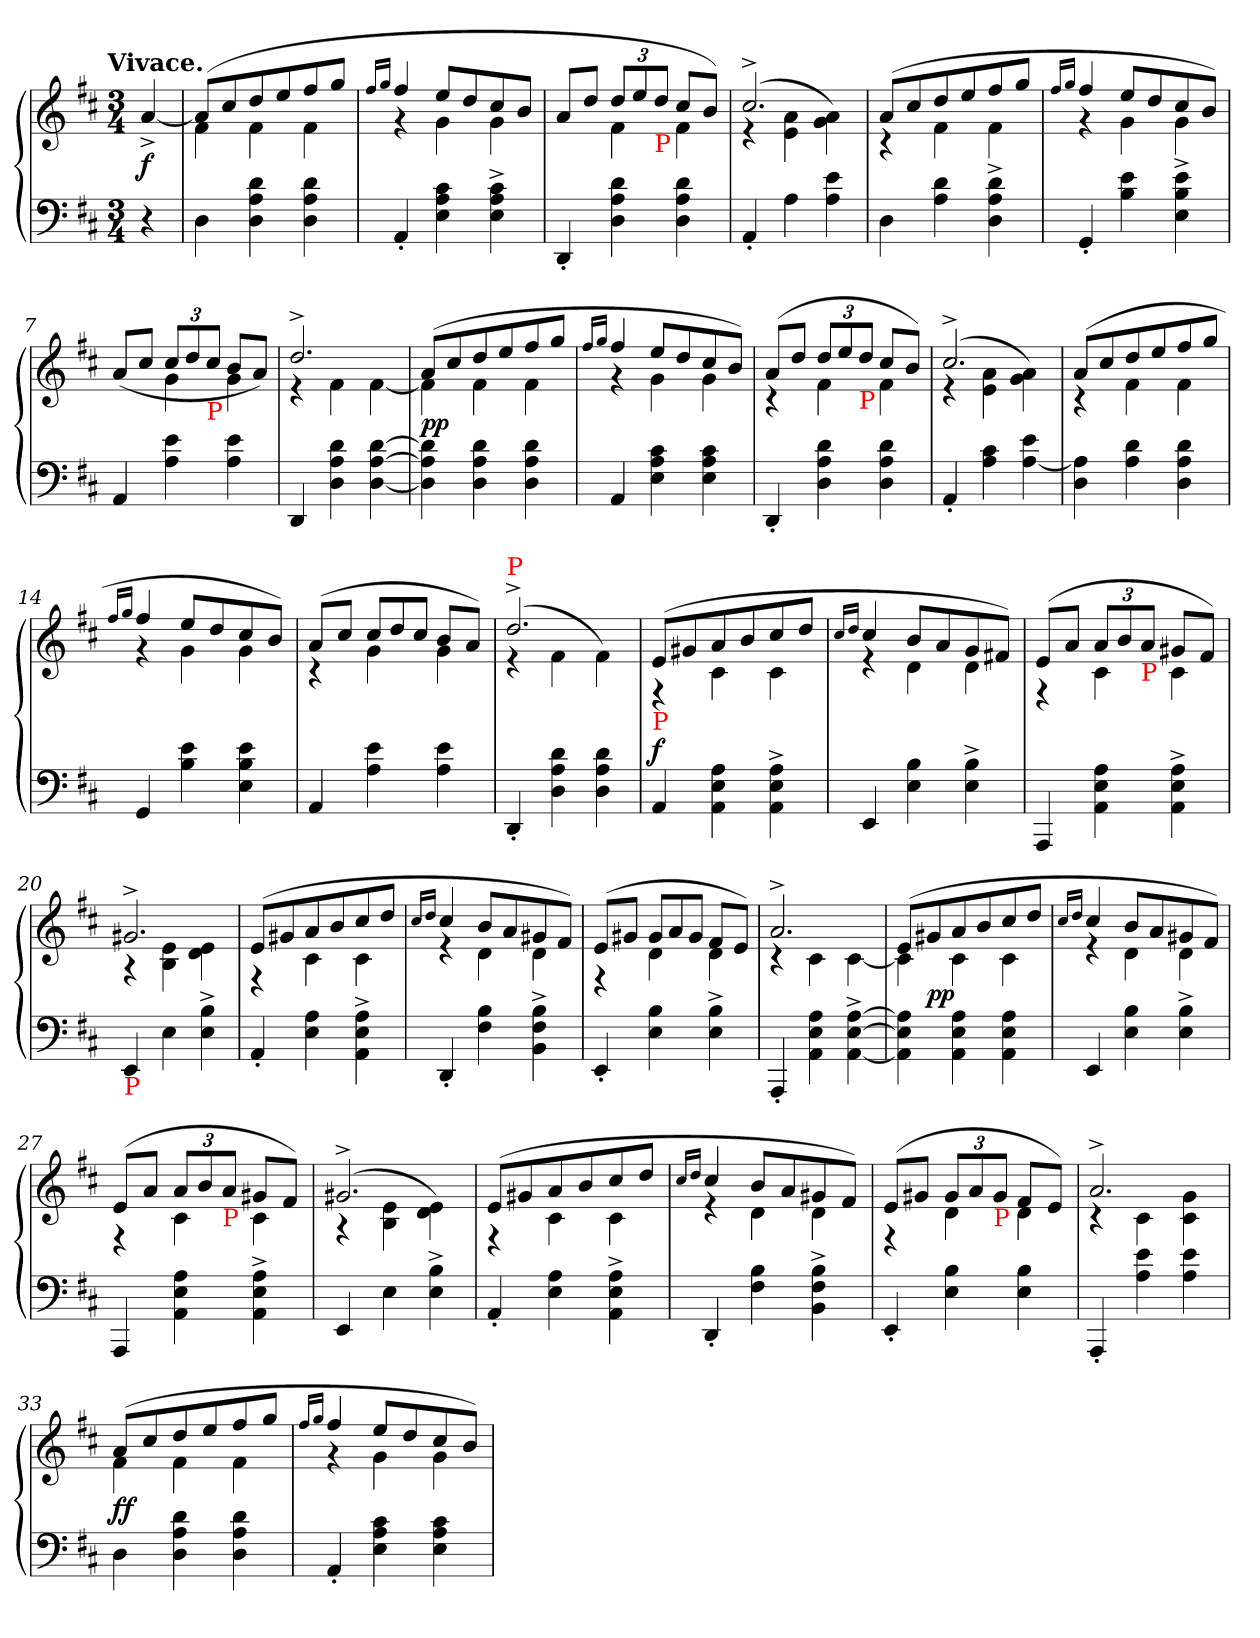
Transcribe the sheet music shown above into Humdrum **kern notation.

**kern	**kern	**dynam
*part1	*part1	*part1
*staff2	*staff1	*staff1/2
*clefF4	*clefG2	*
*k[f#c#]	*k[f#c#]	*
*D:	*D:	*
!!LO:TX:omd:t=Vivace.
*M3/4	*M3/4	*
*MM164	*MM164	*
=	=	=
4r	[4a^>	f
=1	=1	=1
*	*^	*
4D	(>8aL]	4f#	.
.	8cc#	.	.
4d 4A 4D	8dd	4f#	.
.	8ee	.	.
4d 4A 4D	8ff#	4f#	.
.	8ggJ	.	.
=2	=2	=2	=2
.	16qff#/LL	.	.
.	16qgg/JJ	.	.
4AA'	4ff#	4rg	.
4c# 4A 4E	8eeL	4g	.
.	8dd	.	.
4c#^ 4A^ 4E^	8cc#	4g	.
.	8bJ	.	.
=3	=3	=3	=3
4DD'	8a/L	4ryy	.
.	8ddJ	.	.
*	*Xbrackettup	*	*
4d 4A 4D	12ddL	4f#	.
.	12ee	.	.
!	!LO:TX:b:color=red:t=P	!	!
.	12ddJ	.	.
4d 4A 4D	8cc#L	4f#	.
.	8bJ)	.	.
=4	=4	=4	=4
4AA'	(>2.cc#^	4re	.
4A	.	4a 4e	.
4e 4A	.	4a 4g)	.
=5	=5	=5	=5
4D	(>8aL	4rc	.
.	8cc#	.	.
4d 4A	8dd	4f#	.
.	8ee	.	.
4d^ 4A^ 4D^	8ff#	4f#	.
.	8ggJ	.	.
=6	=6	=6	=6
.	16qff#/LL	.	.
.	16qgg/JJ	.	.
4GG'	4ff#	4rg	.
4e 4B	8eeL	4g	.
.	8dd	.	.
4e^ 4B^ 4E^	8cc#	4g	.
.	8bJ)	.	.
=7	=7	=7	=7
4AA	(>8a/L	4ryy	.
.	8cc#J	.	.
4e 4A	12cc#L	4g	.
.	12dd	.	.
!	!LO:TX:b:color=red:t=P	!	!
.	12cc#J	.	.
4e 4A	8bL	4g	.
.	8aJ)	.	.
=8	=8	=8	=8
4DD	2.dd^	4re	.
4d 4A 4D	.	4f#	.
[4d [4A [4D	.	[4f#	.
=9	=9	=9	=9
4d] 4A] 4D]	(>8aL	4f#]	pp
.	8cc#	.	.
4d 4A 4D	8dd	4f#	.
.	8ee	.	.
4d 4A 4D	8ff#	4f#	.
.	8ggJ	.	.
=10	=10	=10	=10
.	16qff#/LL	.	.
.	16qgg/JJ	.	.
4AA	4ff#	4rg	.
4c# 4A 4E	8eeL	4g	.
.	8dd	.	.
4c# 4A 4E	8cc#	4g	.
.	8bJ)	.	.
=11	=11	=11	=11
4DD'	(>8aL	4rc	.
.	8ddJ	.	.
4d 4A 4D	12ddL	4f#	.
.	12ee	.	.
!	!LO:TX:b:color=red:t=P	!	!
.	12ddJ	.	.
4d 4A 4D	8cc#L	4f#	.
.	8bJ)	.	.
=12	=12	=12	=12
4AA'	(>2.cc#^	4re	.
4c# 4A	.	4a 4e	.
4e [4A	.	4a 4g)	.
=13	=13	=13	=13
4A] 4D	(>8aL	4rc	.
.	8cc#	.	.
4d 4A	8dd	4f#	.
.	8ee	.	.
4d 4A 4D	8ff#	4f#	.
.	8ggJ	.	.
=14	=14	=14	=14
.	16qff#/LL	.	.
.	16qgg/JJ	.	.
4GG	4ff#	4rg	.
4e 4B	8eeL	4g	.
.	8dd	.	.
4e 4B 4E	8cc#	4g	.
.	8bJ)	.	.
=15	=15	=15	=15
4AA	(>8aL	4rc	.
.	8cc#J	.	.
*	*Xtuplet	*	*
4e 4A	12cc#L	4g	.
.	12dd	.	.
.	12cc#J	.	.
4e 4A	8bL	4g	.
.	8aJ)	.	.
=16	=16	=16	=16
!	!LO:TX:a:color=red:t=P	!	!
4DD'	(>2.dd^	4re	.
4d 4A 4D	.	4f#	.
4d 4A 4D	.	4f#)	.
=17	=17	=17	=17
!	!LO:TX:b:color=red:t=P	!	!
4AA	(>8eL	4rF	f
.	8g#X	.	.
4A 4E 4AA	8a	4c#	.
.	8b	.	.
4A^ 4E^ 4AA^	8cc#	4c#	.
.	8ddJ	.	.
=18	=18	=18	=18
.	16qcc#/LL	.	.
.	16qdd/JJ	.	.
4EE	4cc#	4re	.
4B 4E	8bL	4d	.
.	8a	.	.
4B^ 4E^	8g	4d	.
.	8f#XJ)	.	.
=19	=19	=19	=19
4AAA	(>8eL	4rF	.
.	8aJ	.	.
*	*tuplet	*	*
4A 4E 4AA	12aL	4c#	.
.	12b	.	.
!	!LO:TX:b:color=red:t=P	!	!
.	12aJ	.	.
4A^ 4E^ 4AA^	8g#XL	4c#	.
.	8f#J)	.	.
=20	=20	=20	=20
!LO:TX:b:color=red:t=P	!	!	!
4EE	2.g#X^	4rA	.
4E	.	4e 4B	.
4B^ 4E^	.	4e 4d	.
=21	=21	=21	=21
4AA'	(>8eL	4rF	.
.	8g#X	.	.
4A 4E	8a	4c#	.
.	8b	.	.
4A^ 4E^ 4AA^	8cc#	4c#	.
.	8ddJ	.	.
=22	=22	=22	=22
.	16qcc#/LL	.	.
.	16qdd/JJ	.	.
4DD'	4cc#	4re	.
4B 4F#	8bL	4d	.
.	8a	.	.
4B^ 4F#^ 4BB^	8g#X	4d	.
.	8f#J)	.	.
=23	=23	=23	=23
4EE'	(>8eL	4rF	.
.	8g#XJ	.	.
*	*Xtuplet	*	*
4B 4E	12g#L	4d	.
.	12a	.	.
.	12g#J	.	.
4B^ 4E^	8f#L	4d	.
.	8eJ)	.	.
=24	=24	=24	=24
4AAA'	2.a^	4rc	.
4A 4E 4AA	.	4c#	.
[4A^ [4E^ [4AA^	.	[4c#	.
=25	=25	=25	=25
4A] 4E] 4AA]	(>8eL	4c#]	.
.	8g#X	.	pp
4A 4E 4AA	8a	4c#	.
.	8b	.	.
4A 4E 4AA	8cc#	4c#	.
.	8ddJ	.	.
=26	=26	=26	=26
.	16qcc#/LL	.	.
.	16qdd/JJ	.	.
4EE	4cc#	4re	.
4B 4E	8bL	4d	.
.	8a	.	.
4B^ 4E^	8g#X	4d	.
.	8f#J)	.	.
=27	=27	=27	=27
4AAA	(>8eL	4rF	.
.	8aJ	.	.
*	*tuplet	*	*
4A 4E 4AA	12aL	4c#	.
.	12b	.	.
!	!LO:TX:b:color=red:t=P	!	!
.	12aJ	.	.
4A^ 4E^ 4AA^	8g#XL	4c#	.
.	8f#J)	.	.
=28	=28	=28	=28
4EE	(>2.g#X^	4rA	.
4E	.	4e 4B	.
4B^ 4E^	.	4e 4d)	.
=29	=29	=29	=29
4AA'	(>8eL	4rF	.
.	8g#X	.	.
4A 4E	8a	4c#	.
.	8b	.	.
4A^ 4E^ 4AA^	8cc#	4c#	.
.	8ddJ	.	.
=30	=30	=30	=30
.	16qcc#/LL	.	.
.	16qdd/JJ	.	.
4DD'	4cc#	4re	.
4B 4F#	8bL	4d	.
.	8a	.	.
4B^ 4F#^ 4BB^	8g#X	4d	.
.	8f#J)	.	.
=31	=31	=31	=31
4EE'	(>8eL	4rF	.
.	8g#XJ	.	.
4B 4E	12g#L	4d	.
.	12a	.	.
!	!LO:TX:b:color=red:t=P	!	!
.	12g#J	.	.
4B 4E	8f#L	4d	.
.	8eJ)	.	.
=32	=32	=32	=32
4AAA'	2.a^	4rc	.
4e 4A	.	4c#	.
4e 4A	.	4g 4c#	.
=33	=33	=33	=33
4D	(>8aL	4f#	ff
.	8cc#	.	.
4d 4A 4D	8dd	4f#	.
.	8ee	.	.
4d 4A 4D	8ff#	4f#	.
.	8ggJ	.	.
=34	=34	=34	=34
.	16qff#/LL	.	.
.	16qgg/JJ	.	.
4AA'	4ff#	4rg	.
4c# 4A 4E	8eeL	4g	.
.	8dd	.	.
4c# 4A 4E	8cc#	4g	.
.	8bJ)	.	.
*	*v	*v	*
=	=	=
*-	*-	*-
